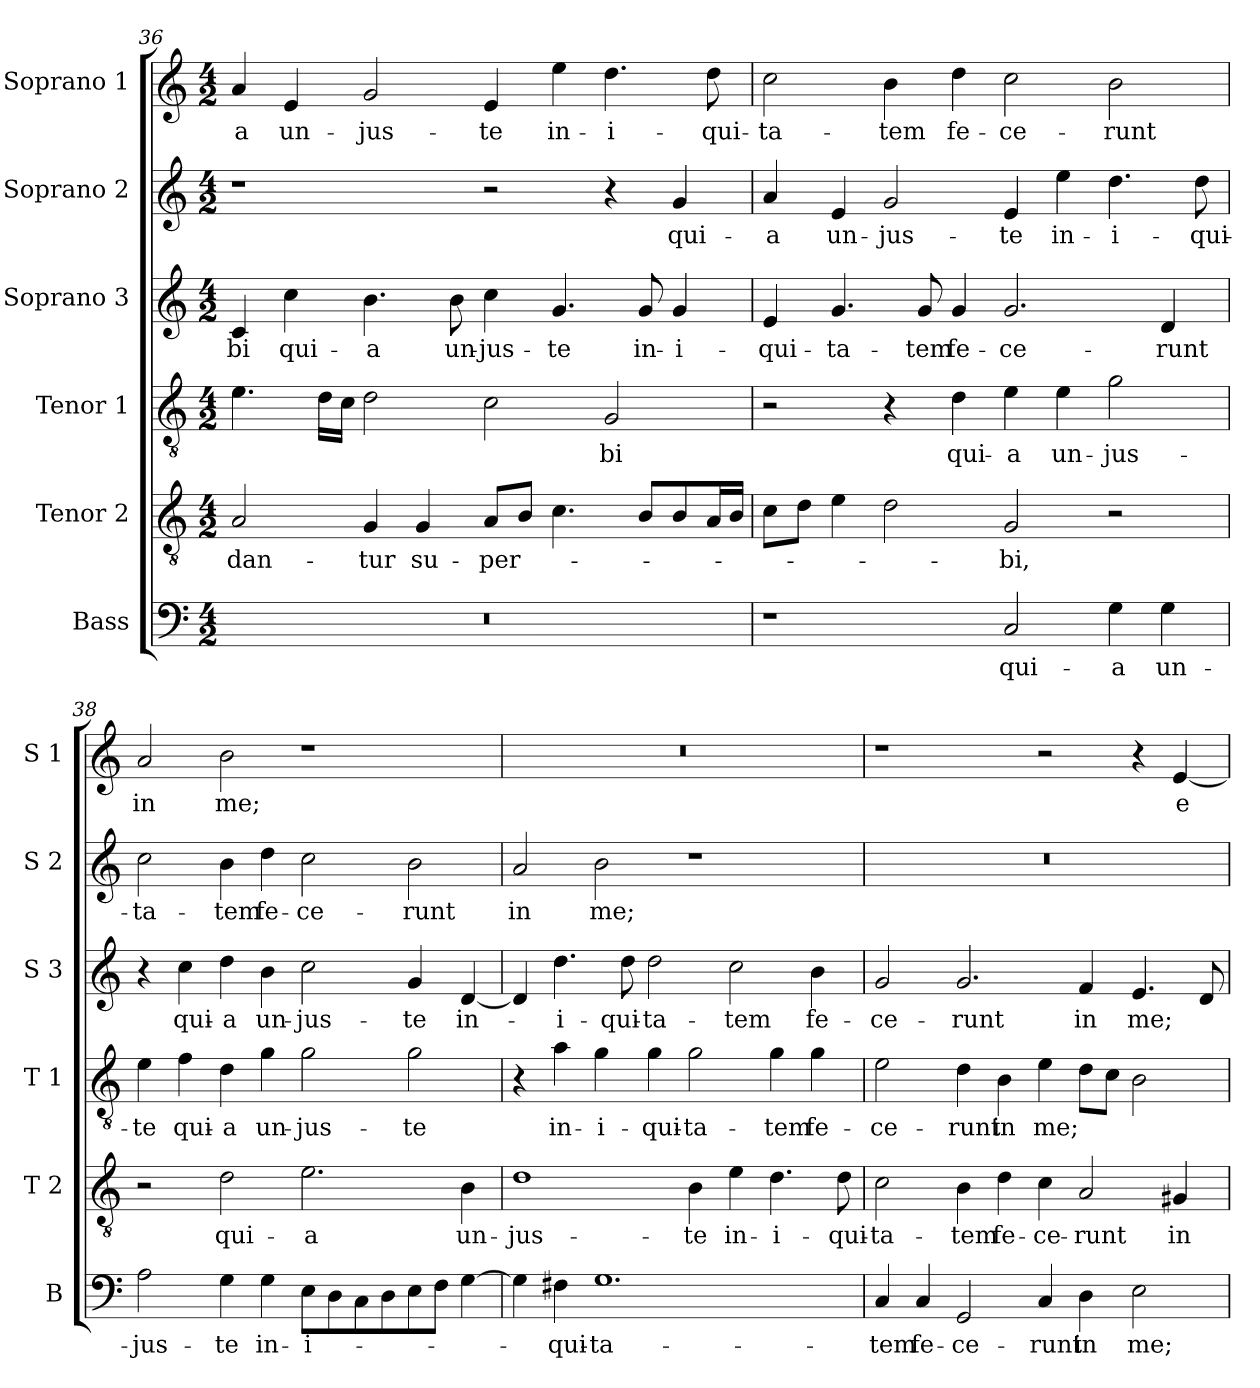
**kern	**text	**kern	**text	**kern	**text	**kern	**text	**kern	**text	**kern	**text
*part6	*part6	*part5	*part5	*part4	*part4	*part3	*part3	*part2	*part2	*part1	*part1
*staff6	*staff6	*staff5	*staff5	*staff4	*staff4	*staff3	*staff3	*staff2	*staff2	*staff1	*staff1
*I"Bass	*	*I"Tenor 2	*	*I"Tenor 1	*	*I"Soprano 3	*	*I"Soprano 2	*	*I"Soprano 1	*
*I'B	*	*I'T 2	*	*I'T 1	*	*I'S 3	*	*I'S 2	*	*I'S 1	*
!!LO:PB:g=z
*clefF4	*	*clefGv2	*	*clefGv2	*	*clefG2	*	*clefG2	*	*clefG2	*
*k[]	*	*k[]	*	*k[]	*	*k[]	*	*k[]	*	*k[]	*
*C:	*	*C:	*	*C:	*	*C:	*	*C:	*	*C:	*
*M4/2	*	*M4/2	*	*M4/2	*	*M4/2	*	*M4/2	*	*M4/2	*
=36	=36	=36	=36	=36	=36	=36	=36	=36	=36	=36	=36
!	!	!	!LO:LY:b	!	!	!	!LO:LY:b	!	!	!	!LO:LY:b
0r	.	2A/	-dan-	4.e\	.	4c/	-bi	1r	.	4a/	-a
!	!	!	!	!	!	!	!LO:LY:b	!	!	!	!LO:LY:b
.	.	.	.	.	.	4cc\	qui-	.	.	4e/	un-
.	.	.	.	16d\LL	.	.	.	.	.	.	.
.	.	.	.	16c\JJ	.	.	.	.	.	.	.
!	!	!	!LO:LY:b	!	!	!	!LO:LY:b	!	!	!	!LO:LY:b
.	.	4G/	-tur	2d\	.	4.b\	-a	.	.	2g/	-jus-
!	!	!	!LO:LY:b	!	!	!	!	!	!	!	!
.	.	4G/	su-	.	.	.	.	.	.	.	.
!	!	!	!	!	!	!	!LO:LY:b	!	!	!	!
.	.	.	.	.	.	8b\	un-	.	.	.	.
!	!	!	!LO:LY:b	!	!	!	!LO:LY:b	!	!	!	!LO:LY:b
.	.	8A/L	-per-	2c\	.	4cc\	-jus-	2r	.	4e/	-te
.	.	8B/J	.	.	.	.	.	.	.	.	.
!	!	!	!	!	!	!	!LO:LY:b	!	!	!	!LO:LY:b
.	.	4.c\	.	.	.	4.g/	-te	.	.	4ee\	in-
!	!	!	!	!	!LO:LY:b	!	!	!	!	!	!LO:LY:b
.	.	.	.	2G/	-bi	.	.	4r	.	4.dd\	-i-
!	!	!	!	!	!	!	!LO:LY:b	!	!	!	!
.	.	8B/L	.	.	.	8g/	in-	.	.	.	.
!	!	!	!	!	!	!	!LO:LY:b	!	!LO:LY:b	!	!
.	.	8B/	.	.	.	4g/	-i-	4g/	qui-	.	.
!	!	!	!	!	!	!	!	!	!	!	!LO:LY:b
.	.	16A/L	.	.	.	.	.	.	.	8dd\	-qui-
.	.	16B/JJ	.	.	.	.	.	.	.	.	.
=37	=37	=37	=37	=37	=37	=37	=37	=37	=37	=37	=37
!	!	!	!	!	!	!	!LO:LY:b	!	!LO:LY:b	!	!LO:LY:b
1r	.	8c\L	.	2r	.	4e/	-qui-	4a/	-a	2cc\	-ta-
.	.	8d\J	.	.	.	.	.	.	.	.	.
!	!	!	!	!	!	!	!LO:LY:b	!	!LO:LY:b	!	!
.	.	4e\	.	.	.	4.g/	-ta-	4e/	un-	.	.
!	!	!	!	!	!	!	!	!	!LO:LY:b	!	!LO:LY:b
.	.	2d\	.	4r	.	.	.	2g/	-jus-	4b\	-tem
!	!	!	!	!	!	!	!LO:LY:b	!	!	!	!
.	.	.	.	.	.	8g/	-tem	.	.	.	.
!	!	!	!	!	!LO:LY:b	!	!LO:LY:b	!	!	!	!LO:LY:b
.	.	.	.	4d\	qui-	4g/	fe-	.	.	4dd\	fe-
!	!LO:LY:b	!	!LO:LY:b	!	!LO:LY:b	!	!LO:LY:b	!	!LO:LY:b	!	!LO:LY:b
2C/	qui-	2G/	-bi,	4e\	-a	2.g/	-ce-	4e/	-te	2cc\	-ce-
!	!	!	!	!	!LO:LY:b	!	!	!	!LO:LY:b	!	!
.	.	.	.	4e\	un-	.	.	4ee\	in-	.	.
!	!LO:LY:b	!	!	!	!LO:LY:b	!	!	!	!LO:LY:b	!	!LO:LY:b
4G\	-a	2r	.	2g\	-jus-	.	.	4.dd\	-i-	2b\	-runt
!	!LO:LY:b	!	!	!	!	!	!LO:LY:b	!	!	!	!
4G\	un-	.	.	.	.	4d/	-runt	.	.	.	.
!	!	!	!	!	!	!	!	!	!LO:LY:b	!	!
.	.	.	.	.	.	.	.	8dd\	-qui-	.	.
=38	=38	=38	=38	=38	=38	=38	=38	=38	=38	=38	=38
!	!LO:LY:b	!	!	!	!LO:LY:b	!	!	!	!LO:LY:b	!	!LO:LY:b
2A\	-jus-	2r	.	4e\	-te	4r	.	2cc\	-ta-	2a/	in
!	!	!	!	!	!LO:LY:b	!	!LO:LY:b	!	!	!	!
.	.	.	.	4f\	qui-	4cc\	qui-	.	.	.	.
!	!LO:LY:b	!	!LO:LY:b	!	!LO:LY:b	!	!LO:LY:b	!	!LO:LY:b	!	!LO:LY:b
4G\	-te	2d\	qui-	4d\	-a	4dd\	-a	4b\	-tem	2b\	me;
!	!LO:LY:b	!	!	!	!LO:LY:b	!	!LO:LY:b	!	!LO:LY:b	!	!
4G\	in-	.	.	4g\	un-	4b\	un-	4dd\	fe-	.	.
!	!LO:LY:b	!	!LO:LY:b	!	!LO:LY:b	!	!LO:LY:b	!	!LO:LY:b	!	!
8E\L	-i-	2.e\	-a	2g\	-jus-	2cc\	-jus-	2cc\	-ce-	1r	.
8D\	.	.	.	.	.	.	.	.	.	.	.
8C\	.	.	.	.	.	.	.	.	.	.	.
8D\	.	.	.	.	.	.	.	.	.	.	.
!	!	!	!	!	!LO:LY:b	!	!LO:LY:b	!	!LO:LY:b	!	!
8E\	.	.	.	2g\	-te	4g/	-te	2b\	-runt	.	.
8F\J	.	.	.	.	.	.	.	.	.	.	.
!	!	!	!LO:LY:b	!	!	!	!LO:LY:b	!	!	!	!
[4G\	.	4B\	un-	.	.	[4d/	in-	.	.	.	.
!!LO:LB:g=z
=39	=39	=39	=39	=39	=39	=39	=39	=39	=39	=39	=39
!	!	!	!LO:LY:b	!	!	!	!	!	!LO:LY:b	!	!
4G\]	.	1d	-jus-	4r	.	4d/]	.	2a/	in	0r	.
!	!LO:LY:b	!	!	!	!LO:LY:b	!	!LO:LY:b	!	!	!	!
4F#X\	-qui-	.	.	4a\	in-	4.dd\	-i-	.	.	.	.
!	!LO:LY:b	!	!	!	!LO:LY:b	!	!	!	!LO:LY:b	!	!
1.G	-ta-	.	.	4g\	-i-	.	.	2b\	me;	.	.
!	!	!	!	!	!	!	!LO:LY:b	!	!	!	!
.	.	.	.	.	.	8dd\	-qui-	.	.	.	.
!	!	!	!	!	!LO:LY:b	!	!LO:LY:b	!	!	!	!
.	.	.	.	4g\	-qui-	2dd\	-ta-	.	.	.	.
!	!	!	!LO:LY:b	!	!LO:LY:b	!	!	!	!	!	!
.	.	4B\	-te	2g\	-ta-	.	.	1r	.	.	.
!	!	!	!LO:LY:b	!	!	!	!LO:LY:b	!	!	!	!
.	.	4e\	in-	.	.	2cc\	-tem	.	.	.	.
!	!	!	!LO:LY:b	!	!LO:LY:b	!	!	!	!	!	!
.	.	4.d\	-i-	4g\	-tem	.	.	.	.	.	.
!	!	!	!	!	!LO:LY:b	!	!LO:LY:b	!	!	!	!
.	.	.	.	4g\	fe-	4b\	fe-	.	.	.	.
!	!	!	!LO:LY:b	!	!	!	!	!	!	!	!
.	.	8d\	-qui-	.	.	.	.	.	.	.	.
=40	=40	=40	=40	=40	=40	=40	=40	=40	=40	=40	=40
!	!LO:LY:b	!	!LO:LY:b	!	!LO:LY:b	!	!LO:LY:b	!	!	!	!
4C/	-tem	2c\	-ta-	2e\	-ce-	2g/	-ce-	0r	.	1r	.
!	!LO:LY:b	!	!	!	!	!	!	!	!	!	!
4C/	fe-	.	.	.	.	.	.	.	.	.	.
!	!LO:LY:b	!	!LO:LY:b	!	!LO:LY:b	!	!LO:LY:b	!	!	!	!
2GG/	-ce-	4B\	-tem	4d\	-runt	2.g/	-runt	.	.	.	.
!	!	!	!LO:LY:b	!	!LO:LY:b	!	!	!	!	!	!
.	.	4d\	fe-	4B\	in	.	.	.	.	.	.
!	!LO:LY:b	!	!LO:LY:b	!	!LO:LY:b	!	!	!	!	!	!
4C/	-runt	4c\	-ce-	4e\	me;	.	.	.	.	2r	.
!	!LO:LY:b	!	!LO:LY:b	!	!	!	!LO:LY:b	!	!	!	!
4D\	in	2A/	-runt	8d\L	.	4f/	in	.	.	.	.
.	.	.	.	8c\J	.	.	.	.	.	.	.
!	!LO:LY:b	!	!	!	!	!	!LO:LY:b	!	!	!	!
2E\	me;	.	.	2B\	.	4.e/	me;	.	.	4r	.
!	!	!	!LO:LY:b	!	!	!	!	!	!	!	!LO:LY:b
.	.	4G#X/	in	.	.	.	.	.	.	[4e/	e-
.	.	.	.	.	.	8d/	.	.	.	.	.
=	=	=	=	=	=	=	=	=	=	=	=
*-	*-	*-	*-	*-	*-	*-	*-	*-	*-	*-	*-
